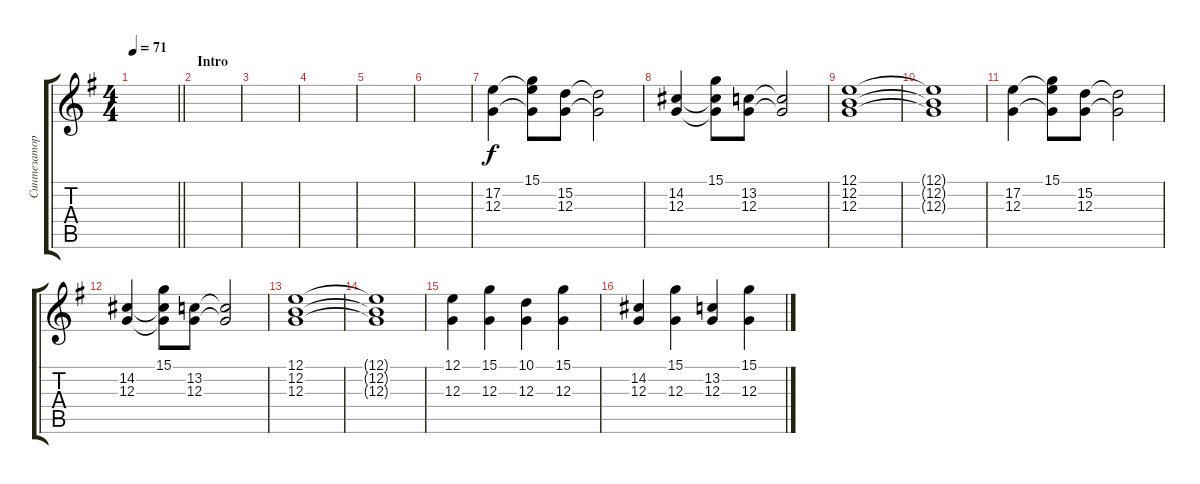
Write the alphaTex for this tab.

\track ("Синтезатор" "Синтезатор") {instrument stringensemble1}
\staff {score tabs}
\tuning (E4 B3 G3 D3 A2 E2) {hide}
\ts (4 4)
\tempo 71
\clef g2
\barLineRight lightlight
\ks eminor
|
\section ("" "Intro")
|
|
|
|
|
(17.2 12.3).4 (15.1 17.2{t} 12.3{t}).8 (15.2 12.3).8 (15.2{t} 12.3{t}).2 |
(14.2 12.3).4 (15.1 14.2{t} 12.3{t}).8 (13.2 12.3).8 (13.2{t} 12.3{t}).2 |
(12.1 12.2 12.3).1 |
(12.1{t} 12.2{t} 12.3{t}).1 |
(17.2 12.3).4 (15.1 17.2{t} 12.3{t}).8 (15.2 12.3).8 (15.2{t} 12.3{t}).2 |
(14.2 12.3).4 (15.1 14.2{t} 12.3{t}).8 (13.2 12.3).8 (13.2{t} 12.3{t}).2 |
(12.1 12.2 12.3).1 |
(12.1{t} 12.2{t} 12.3{t}).1 |
(12.1 12.3).4 (15.1 12.3).4 (10.1 12.3).4 (15.1 12.3).4 |
(14.2 12.3).4 (15.1 12.3).4 (13.2 12.3).4 (15.1 12.3).4
